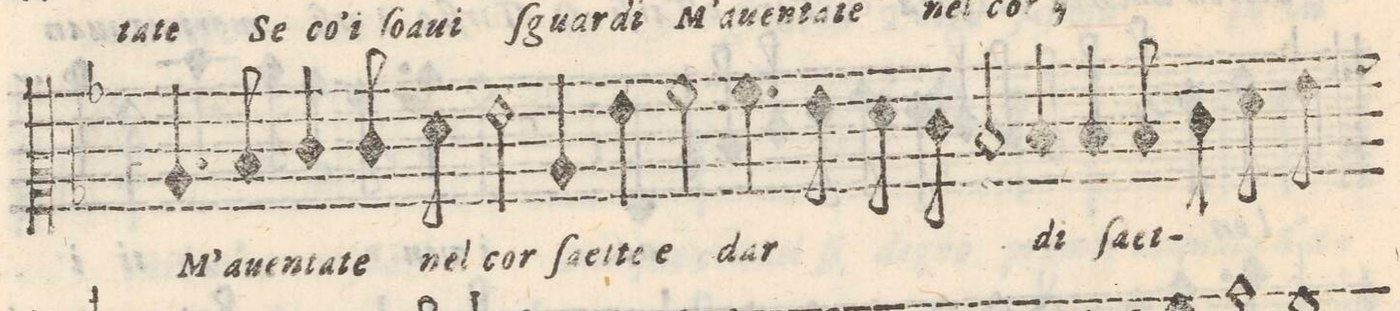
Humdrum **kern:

**kern	**text
*I"ALTO	*
*clefC2	*
*k[b-]	*
*met(C)	*
*M2/1	*
4r	.
4.c/	M' a-
8d/	-uen-
4e/	-ta-
8e/	-te
8f\	nel
2g\	cor
4c/	ſaet-
=11-	=11-
4g\	-te
2a\	e
4.a\	dar-
8g\	.
8f\	.
8e\	.
2d/	.
=12-	=12-
4d/	-di
4d/	ſa-
8d/	-et-
8e\	.
8f\	.
8g\	.
*custos:a	*
*-	*-
